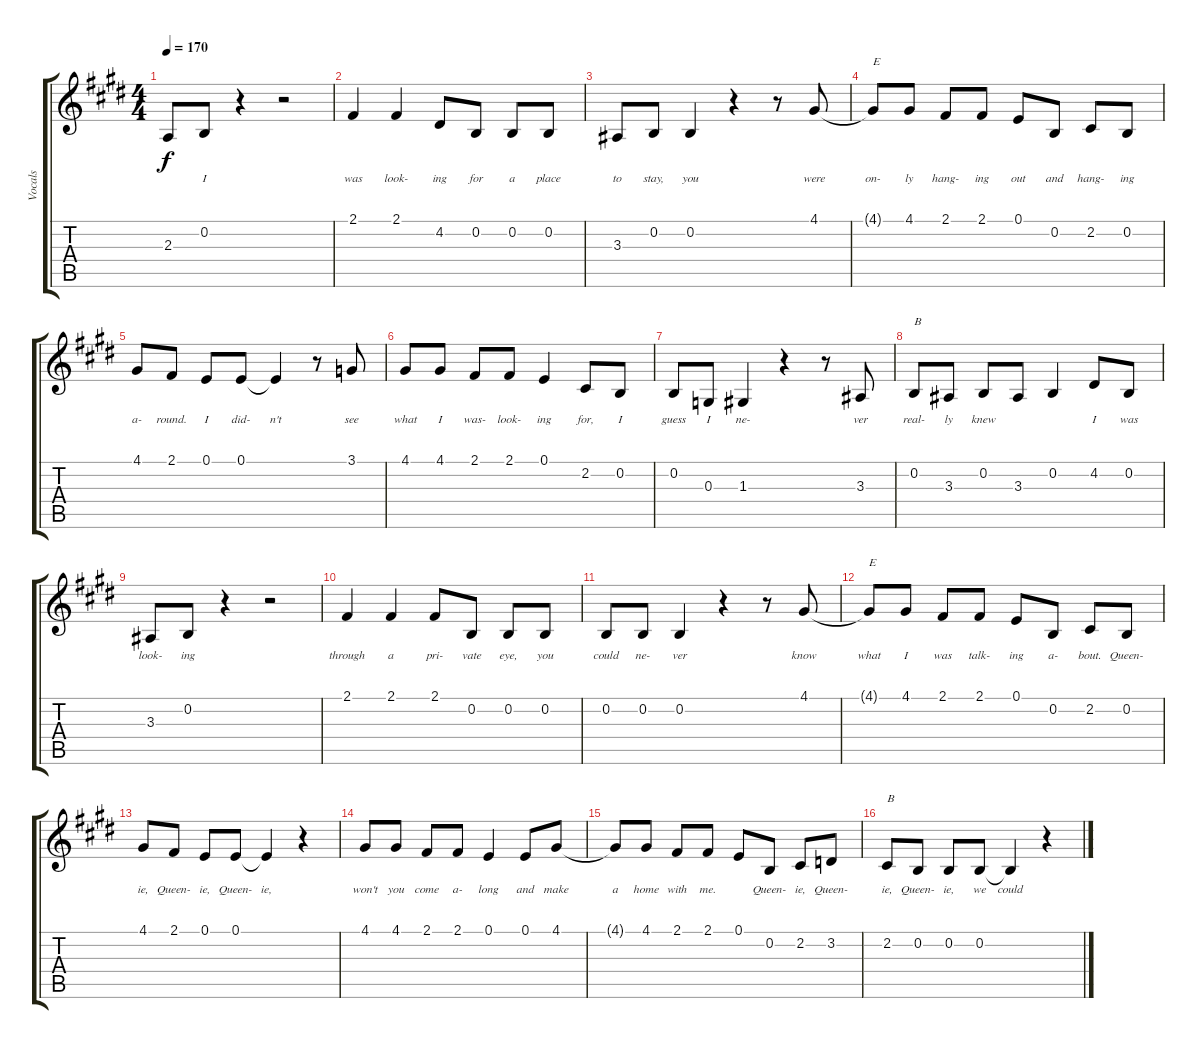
\track ("Vocals" "Vocals") {instrument tenorsax}
\staff {score tabs}
\tuning (E4 B3 G3 D3 A2 E2) {hide}
\ts (4 4)
\tempo 170
\clef g2
\ks e
2.3{t}.8{lyrics (0 "") lyrics (1 "") lyrics (2 "") lyrics (3 "") lyrics (4 "") dy f} 0.2.8{lyrics (0 "I") lyrics (1 "") lyrics (2 "") lyrics (3 "") lyrics (4 "")} r.4 r.2 |
2.1.4{lyrics (0 "was") lyrics (1 "") lyrics (2 "") lyrics (3 "") lyrics (4 "")} 2.1.4{lyrics (0 "look-") lyrics (1 "") lyrics (2 "") lyrics (3 "") lyrics (4 "")} 4.2.8{lyrics (0 "ing") lyrics (1 "") lyrics (2 "") lyrics (3 "") lyrics (4 "")} 0.2.8{lyrics (0 "for") lyrics (1 "") lyrics (2 "") lyrics (3 "") lyrics (4 "")} 0.2.8{lyrics (0 "a") lyrics (1 "") lyrics (2 "") lyrics (3 "") lyrics (4 "")} 0.2.8{lyrics (0 "place") lyrics (1 "") lyrics (2 "") lyrics (3 "") lyrics (4 "")} |
3.3.8{lyrics (0 "to") lyrics (1 "") lyrics (2 "") lyrics (3 "") lyrics (4 "")} 0.2.8{lyrics (0 "stay,") lyrics (1 "") lyrics (2 "") lyrics (3 "") lyrics (4 "")} 0.2.4{lyrics (0 "you") lyrics (1 "") lyrics (2 "") lyrics (3 "") lyrics (4 "")} r.4 r.8 4.1.8{lyrics (0 "were") lyrics (1 "") lyrics (2 "") lyrics (3 "") lyrics (4 "")} |
4.1{t}.8{txt "E" lyrics (0 "on-") lyrics (1 "") lyrics (2 "") lyrics (3 "") lyrics (4 "")} 4.1.8{lyrics (0 "ly") lyrics (1 "") lyrics (2 "") lyrics (3 "") lyrics (4 "")} 2.1.8{lyrics (0 "hang-") lyrics (1 "") lyrics (2 "") lyrics (3 "") lyrics (4 "")} 2.1.8{lyrics (0 "ing") lyrics (1 "") lyrics (2 "") lyrics (3 "") lyrics (4 "")} 0.1.8{lyrics (0 "out") lyrics (1 "") lyrics (2 "") lyrics (3 "") lyrics (4 "")} 0.2.8{lyrics (0 "and") lyrics (1 "") lyrics (2 "") lyrics (3 "") lyrics (4 "")} 2.2.8{lyrics (0 "hang-") lyrics (1 "") lyrics (2 "") lyrics (3 "") lyrics (4 "")} 0.2.8{lyrics (0 "ing") lyrics (1 "") lyrics (2 "") lyrics (3 "") lyrics (4 "")} |
4.1.8{lyrics (0 "a-") lyrics (1 "") lyrics (2 "") lyrics (3 "") lyrics (4 "")} 2.1.8{lyrics (0 "round.") lyrics (1 "") lyrics (2 "") lyrics (3 "") lyrics (4 "")} 0.1.8{lyrics (0 "I") lyrics (1 "") lyrics (2 "") lyrics (3 "") lyrics (4 "")} 0.1.8{lyrics (0 "did-") lyrics (1 "") lyrics (2 "") lyrics (3 "") lyrics (4 "")} 0.1{t}.4{lyrics (0 "n't") lyrics (1 "") lyrics (2 "") lyrics (3 "") lyrics (4 "")} r.8 3.1.8{lyrics (0 "see") lyrics (1 "") lyrics (2 "") lyrics (3 "") lyrics (4 "")} |
4.1.8{lyrics (0 "what") lyrics (1 "") lyrics (2 "") lyrics (3 "") lyrics (4 "")} 4.1.8{lyrics (0 "I") lyrics (1 "") lyrics (2 "") lyrics (3 "") lyrics (4 "")} 2.1.8{lyrics (0 "was-") lyrics (1 "") lyrics (2 "") lyrics (3 "") lyrics (4 "")} 2.1.8{lyrics (0 "look-") lyrics (1 "") lyrics (2 "") lyrics (3 "") lyrics (4 "")} 0.1.4{lyrics (0 "ing") lyrics (1 "") lyrics (2 "") lyrics (3 "") lyrics (4 "")} 2.2.8{lyrics (0 "for,") lyrics (1 "") lyrics (2 "") lyrics (3 "") lyrics (4 "")} 0.2.8{lyrics (0 "I") lyrics (1 "") lyrics (2 "") lyrics (3 "") lyrics (4 "")} |
0.2.8{lyrics (0 "guess") lyrics (1 "") lyrics (2 "") lyrics (3 "") lyrics (4 "")} 0.3.8{lyrics (0 "I") lyrics (1 "") lyrics (2 "") lyrics (3 "") lyrics (4 "")} 1.3.4{lyrics (0 "ne-") lyrics (1 "") lyrics (2 "") lyrics (3 "") lyrics (4 "")} r.4 r.8 3.3.8{lyrics (0 "ver") lyrics (1 "") lyrics (2 "") lyrics (3 "") lyrics (4 "")} |
0.2.8{txt "B" lyrics (0 "real-") lyrics (1 "") lyrics (2 "") lyrics (3 "") lyrics (4 "")} 3.3.8{lyrics (0 "ly") lyrics (1 "") lyrics (2 "") lyrics (3 "") lyrics (4 "")} 0.2.8{lyrics (0 "knew") lyrics (1 "") lyrics (2 "") lyrics (3 "") lyrics (4 "")} 3.3.8{lyrics (0 "") lyrics (1 "") lyrics (2 "") lyrics (3 "") lyrics (4 "")} 0.2.4{lyrics (0 "") lyrics (1 "") lyrics (2 "") lyrics (3 "") lyrics (4 "")} 4.2.8{lyrics (0 "I") lyrics (1 "") lyrics (2 "") lyrics (3 "") lyrics (4 "")} 0.2.8{lyrics (0 "was") lyrics (1 "") lyrics (2 "") lyrics (3 "") lyrics (4 "")} |
3.3.8{lyrics (0 "look-") lyrics (1 "") lyrics (2 "") lyrics (3 "") lyrics (4 "")} 0.2.8{lyrics (0 "ing") lyrics (1 "") lyrics (2 "") lyrics (3 "") lyrics (4 "")} r.4 r.2 |
2.1.4{lyrics (0 "through") lyrics (1 "") lyrics (2 "") lyrics (3 "") lyrics (4 "")} 2.1.4{lyrics (0 "a") lyrics (1 "") lyrics (2 "") lyrics (3 "") lyrics (4 "")} 2.1.8{lyrics (0 "pri-") lyrics (1 "") lyrics (2 "") lyrics (3 "") lyrics (4 "")} 0.2.8{lyrics (0 "vate") lyrics (1 "") lyrics (2 "") lyrics (3 "") lyrics (4 "")} 0.2.8{lyrics (0 "eye,") lyrics (1 "") lyrics (2 "") lyrics (3 "") lyrics (4 "")} 0.2.8{lyrics (0 "you") lyrics (1 "") lyrics (2 "") lyrics (3 "") lyrics (4 "")} |
0.2.8{lyrics (0 "could") lyrics (1 "") lyrics (2 "") lyrics (3 "") lyrics (4 "")} 0.2.8{lyrics (0 "ne-") lyrics (1 "") lyrics (2 "") lyrics (3 "") lyrics (4 "")} 0.2.4{lyrics (0 "ver") lyrics (1 "") lyrics (2 "") lyrics (3 "") lyrics (4 "")} r.4 r.8 4.1.8{lyrics (0 "know") lyrics (1 "") lyrics (2 "") lyrics (3 "") lyrics (4 "")} |
4.1{t}.8{txt "E" lyrics (0 "what") lyrics (1 "") lyrics (2 "") lyrics (3 "") lyrics (4 "")} 4.1.8{lyrics (0 "I") lyrics (1 "") lyrics (2 "") lyrics (3 "") lyrics (4 "")} 2.1.8{lyrics (0 "was") lyrics (1 "") lyrics (2 "") lyrics (3 "") lyrics (4 "")} 2.1.8{lyrics (0 "talk-") lyrics (1 "") lyrics (2 "") lyrics (3 "") lyrics (4 "")} 0.1.8{lyrics (0 "ing") lyrics (1 "") lyrics (2 "") lyrics (3 "") lyrics (4 "")} 0.2.8{lyrics (0 "a-") lyrics (1 "") lyrics (2 "") lyrics (3 "") lyrics (4 "")} 2.2.8{lyrics (0 "bout.") lyrics (1 "") lyrics (2 "") lyrics (3 "") lyrics (4 "")} 0.2.8{lyrics (0 "Queen-") lyrics (1 "") lyrics (2 "") lyrics (3 "") lyrics (4 "")} |
4.1.8{lyrics (0 "ie,") lyrics (1 "") lyrics (2 "") lyrics (3 "") lyrics (4 "")} 2.1.8{lyrics (0 "Queen-") lyrics (1 "") lyrics (2 "") lyrics (3 "") lyrics (4 "")} 0.1.8{lyrics (0 "ie,") lyrics (1 "") lyrics (2 "") lyrics (3 "") lyrics (4 "")} 0.1.8{lyrics (0 "Queen-") lyrics (1 "") lyrics (2 "") lyrics (3 "") lyrics (4 "")} 0.1{t}.4{lyrics (0 "ie,") lyrics (1 "") lyrics (2 "") lyrics (3 "") lyrics (4 "")} r.4 |
4.1.8{lyrics (0 "won't") lyrics (1 "") lyrics (2 "") lyrics (3 "") lyrics (4 "")} 4.1.8{lyrics (0 "you") lyrics (1 "") lyrics (2 "") lyrics (3 "") lyrics (4 "")} 2.1.8{lyrics (0 "come") lyrics (1 "") lyrics (2 "") lyrics (3 "") lyrics (4 "")} 2.1.8{lyrics (0 "a-") lyrics (1 "") lyrics (2 "") lyrics (3 "") lyrics (4 "")} 0.1.4{lyrics (0 "long") lyrics (1 "") lyrics (2 "") lyrics (3 "") lyrics (4 "")} 0.1.8{lyrics (0 "and") lyrics (1 "") lyrics (2 "") lyrics (3 "") lyrics (4 "")} 4.1.8{lyrics (0 "make") lyrics (1 "") lyrics (2 "") lyrics (3 "") lyrics (4 "")} |
4.1{t}.8{lyrics (0 "a") lyrics (1 "") lyrics (2 "") lyrics (3 "") lyrics (4 "")} 4.1.8{lyrics (0 "home") lyrics (1 "") lyrics (2 "") lyrics (3 "") lyrics (4 "")} 2.1.8{lyrics (0 "with") lyrics (1 "") lyrics (2 "") lyrics (3 "") lyrics (4 "")} 2.1.8{lyrics (0 "me.") lyrics (1 "") lyrics (2 "") lyrics (3 "") lyrics (4 "")} 0.1.8{lyrics (0 "") lyrics (1 "") lyrics (2 "") lyrics (3 "") lyrics (4 "")} 0.2.8{lyrics (0 "Queen-") lyrics (1 "") lyrics (2 "") lyrics (3 "") lyrics (4 "")} 2.2.8{lyrics (0 "ie,") lyrics (1 "") lyrics (2 "") lyrics (3 "") lyrics (4 "")} 3.2.8{lyrics (0 "Queen-") lyrics (1 "") lyrics (2 "") lyrics (3 "") lyrics (4 "")} |
2.2.8{txt "B" lyrics (0 "ie,") lyrics (1 "") lyrics (2 "") lyrics (3 "") lyrics (4 "")} 0.2.8{lyrics (0 "Queen-") lyrics (1 "") lyrics (2 "") lyrics (3 "") lyrics (4 "")} 0.2.8{lyrics (0 "ie,") lyrics (1 "") lyrics (2 "") lyrics (3 "") lyrics (4 "")} 0.2.8{lyrics (0 "we") lyrics (1 "") lyrics (2 "") lyrics (3 "") lyrics (4 "")} 0.2{t}.4{lyrics (0 "could") lyrics (1 "") lyrics (2 "") lyrics (3 "") lyrics (4 "")} r.4
